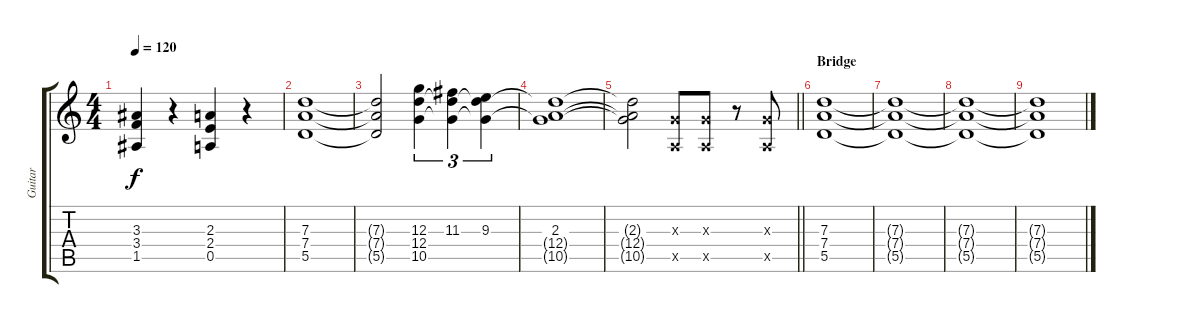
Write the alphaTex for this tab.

\track ("Guitar" "Guitar") {instrument distortionguitar}
\staff {score tabs}
\tuning (E4 B3 G3 D3 A2 E2) {hide}
\ts (4 4)
\tempo 120
\clef g2
\ks c
(3.3 3.4 1.5).4{dy f} r.4 (2.3 2.4 0.5).4 r.4 |
(7.3 7.4 5.5).1 |
(7.3{t} 7.4{t} 5.5{t}).2 (12.3 12.4 10.5).4{tu (3 2)} (11.3 12.4{t} 10.5{t}).4{tu (3 2)} (9.3 12.4{t} 10.5{t}).4{tu (3 2)} |
(2.3 12.4{t} 10.5{t}).1 |
\barLineRight lightlight
(2.3{t} 12.4{t} 10.5{t}).2 (0.3{x} 0.5{x}).8 (0.3{x} 0.5{x}).8 r.8 (0.3{x} 0.5{x}).8 |
\section ("" "Bridge")
(7.3 7.4 5.5).1 |
(7.3{t} 7.4{t} 5.5{t}).1 |
(7.3{t} 7.4{t} 5.5{t}).1 |
(7.3{t} 7.4{t} 5.5{t}).1
